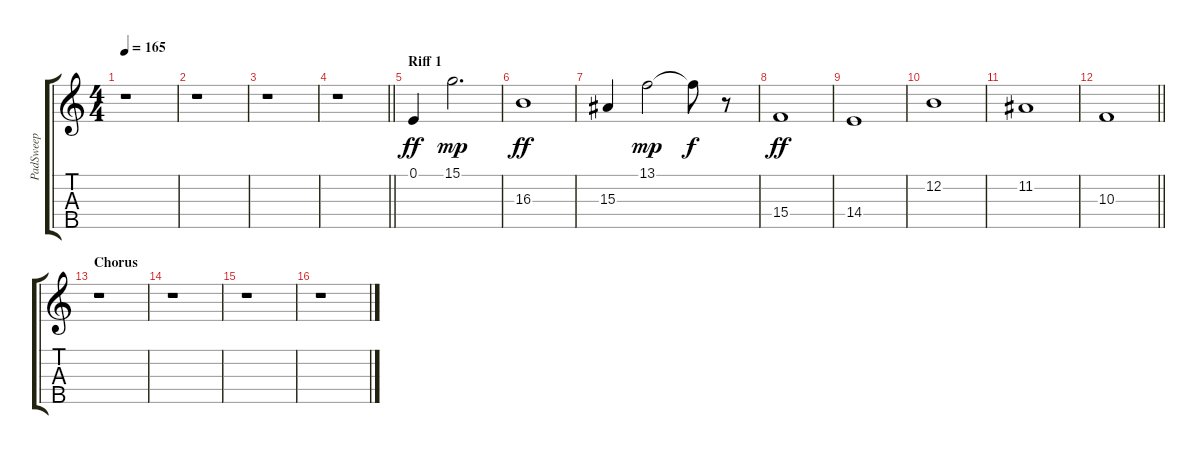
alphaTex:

\track ("PadSweep" "PadSweep") {instrument pad8sweep}
\staff {score tabs}
\tuning (E4 B3 G3 D3 A2) {hide}
\ts (4 4)
\tempo 165
\clef g2
\ks c
r.1{dy ff} |
r.1 |
r.1 |
\barLineRight lightlight
r.1 |
\section ("" "Riff 1")
0.1.4 15.1.2{d dy mp} |
16.3.1{dy ff} |
15.3.4 13.1.2{dy mp} 13.1{t}.8{dy f} r.8 |
15.4.1{dy ff} |
14.4.1 |
12.2.1 |
11.2.1 |
\barLineRight lightlight
10.3.1 |
\section ("" "Chorus")
r.1 |
r.1 |
r.1 |
r.1
